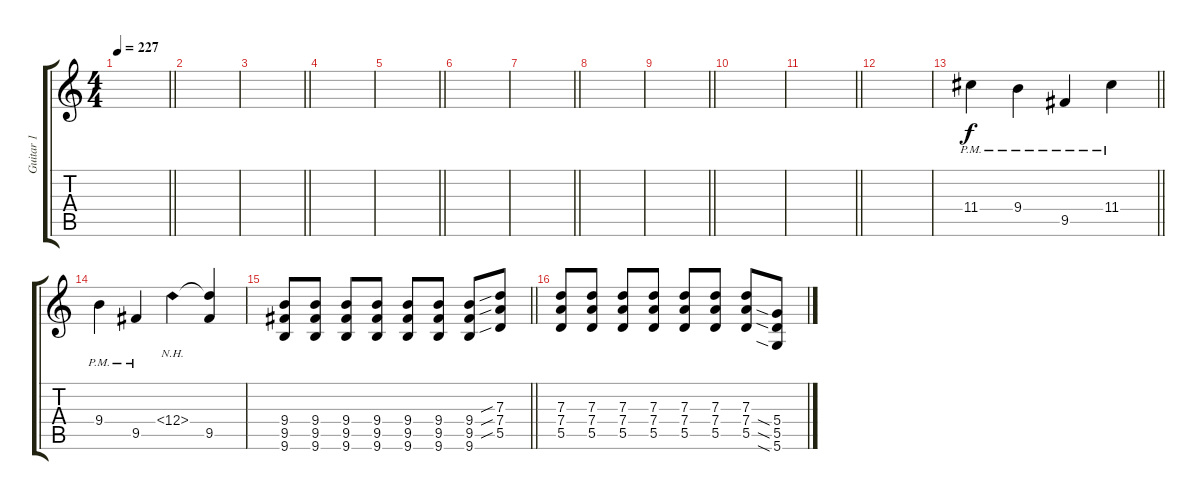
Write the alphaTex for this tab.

\track ("Guitar 1" "Guitar 1") {instrument overdrivenguitar}
\staff {score tabs}
\tuning (E4 B3 G3 D3 A2 D2) {hide}
\ts (4 4)
\tempo 227
\clef g2
\barLineRight lightlight
\ks c
|
|
\barLineRight lightlight
|
|
\barLineRight lightlight
|
|
\barLineRight lightlight
|
|
\barLineRight lightlight
|
|
\barLineRight lightlight
|
|
\barLineRight lightlight
11.4{pm}.4 9.4{pm}.4 9.5{pm}.4 11.4{pm}.4 |
9.4{pm}.4 9.5{pm}.4 12.4{nh}.4 (12.4{t} 9.5).4 |
\barLineRight lightlight
(9.4 9.5 9.6).8 (9.4 9.5 9.6).8 (9.4 9.5 9.6).8 (9.4 9.5 9.6).8 (9.4 9.5 9.6).8 (9.4 9.5 9.6).8 (9.4 9.5 9.6).8 (7.3{sib} 7.4{sib} 5.5{sib}).8 |
(7.3 7.4 5.5).8 (7.3 7.4 5.5).8 (7.3 7.4 5.5).8 (7.3 7.4 5.5).8 (7.3 7.4 5.5).8 (7.3 7.4 5.5).8 (7.3 7.4 5.5).8 (5.4{sia} 5.5{sia} 5.6{sia}).8
